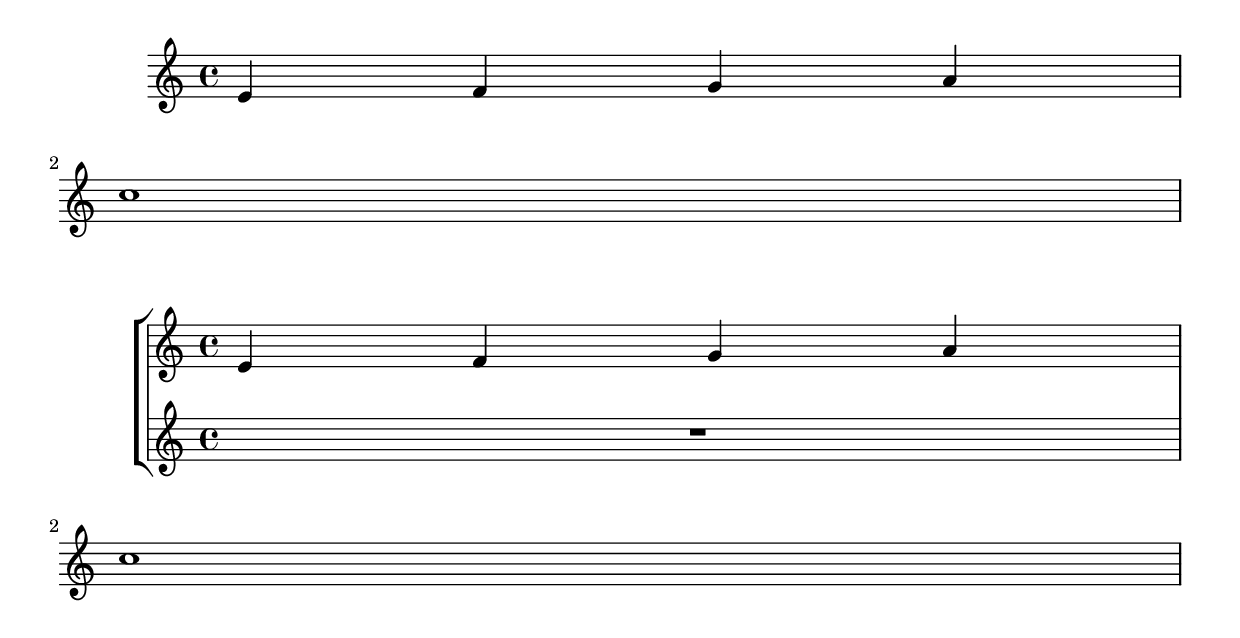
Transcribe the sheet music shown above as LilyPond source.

%% Do not edit this file; it is auto-generated from LSR http://lsr.dsi.unimi.it
%% This file is in the public domain.
\version "2.12.0"

\header {
  lsrtags = "staff-notation, tweaks-and-overrides, breaks"

  texidoces = "
El primer pentagrama vacío también se puede suprimir de la
partitura estableciendo la propiedad @code{remove-first} de
@code{VerticalAxisGroup}.  Esto se puede hacer globalmente dentro
del bloque @code{\\layout}, o localmente dentro del pentagrama
concreto que se quiere suprimir.  En este último caso, tenemos que
especificar el contexto (@code{Staff} se aplica sólo al pentagrama
actual) delante de la propiedad.

El pentagrama inferior del segundo grupo no se elimina, porque el
ajuste sólo se aplica al pentagrama concreto dentro del que se
escribe.

"
  doctitlees = "Quitar la primera línea vacía"

%% Translation of GIT committish :<0364058d18eb91836302a567c18289209d6e9706>
  texidocde = "
Ein leeres Notensystem kann auch aus der ersten Zeile einer Partitur
entfernt werden, indem die Eigenschaft @code{remove-first} der
@code{VerticalAxisGroup}-Eigenschaft eingesetzt wird.  Das kann
man global in einer @code{\\layout}-Umgebung oder lokal in dem
bestimmten Notensystem machen, das entfernt werden soll.  In letzterem
Fall muss man den Kontext angeben.

Das untere Notensystem der zweiten Systemgruppe wird nicht entfernt,
weil in die Einstellungen in dem Schnipsel nur für das eine Notensystem
gültig sind.

"
  doctitlede = "Die erste leere Notenzeile auch entfernen"

  texidoc = "
The first empty staff can also be removed from the score by setting the
@code{VerticalAxisGroup} property @code{remove-first}. This can be done
globally inside the @code{\\layout} block, or locally inside the
specific staff that should be removed.  In the latter case, you have to
specify the context (@code{Staff} applies only to the current staff) in
front of the property.

The lower staff of the second staff group is not removed, because the
setting applies only to the specific staff inside of which it is
written. 

"
  doctitle = "Removing the first empty line"
} % begin verbatim

\layout {
  \context { 
    \RemoveEmptyStaffContext 
    % To use the setting globally, uncomment the following line:
    % \override VerticalAxisGroup #'remove-first = ##t
  }
}
\new StaffGroup <<
  \new Staff \relative c' {
    e4 f g a \break
    c1
  }
  \new Staff {
    % To use the setting globally, comment this line,
    % uncomment the line in the \layout block above
    \override Staff.VerticalAxisGroup #'remove-first = ##t
    R1 \break
    R
  }
>>
\new StaffGroup <<
  \new Staff \relative c' {
    e4 f g a \break
    c1
  }
  \new Staff {
    R1 \break
    R
  }
>>
